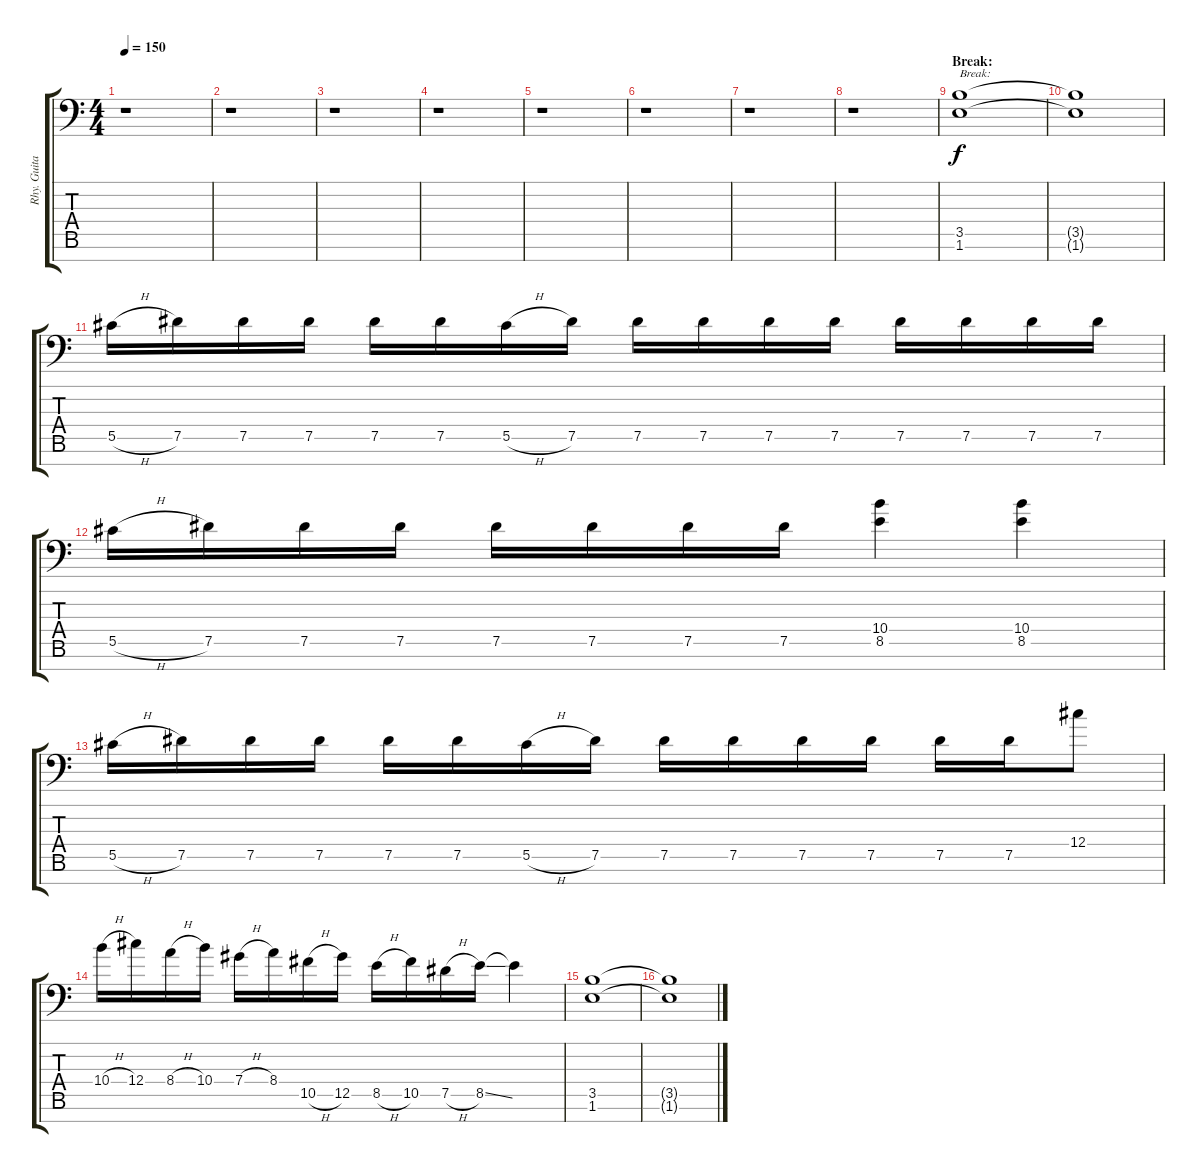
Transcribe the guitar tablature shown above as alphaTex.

\track ("Rhy. Guitar 2" "Rhy. Guita") {instrument distortionguitar}
\staff {score tabs}
\tuning (Eb4 Bb3 Gb3 Db3 Ab2 Eb2 Bb1) {hide}
\ts (4 4)
\tempo 150
\clef f4
\ks c
r.1{dy f} |
r.1 |
r.1 |
r.1 |
r.1 |
r.1 |
r.1 |
r.1 |
\section ("" "Break:")
(3.5 1.6).1{txt "Break:" volume 12 instrument distortionguitar} |
(3.5{t} 1.6{t}).1 |
5.5{h}.16 7.5.16 7.5.16 7.5.16 7.5.16 7.5.16 5.5{h}.16 7.5.16 7.5.16 7.5.16 7.5.16 7.5.16 7.5.16 7.5.16 7.5.16 7.5.16 |
5.5{h}.16 7.5.16 7.5.16 7.5.16 7.5.16 7.5.16 7.5.16 7.5.16 (10.4 8.5).4 (10.4 8.5).4 |
5.5{h}.16 7.5.16 7.5.16 7.5.16 7.5.16 7.5.16 5.5{h}.16 7.5.16 7.5.16 7.5.16 7.5.16 7.5.16 7.5.16 7.5.16 12.4.8 |
10.4{h}.16 12.4.16 8.4{h}.16 10.4.16 7.4{h}.16 8.4.16 10.5{h}.16 12.5.16 8.5{h}.16 10.5.16 7.5{h}.16 8.5{ss}.16 8.5{t}.4 |
(3.5 1.6).1 |
(3.5{t} 1.6{t}).1
